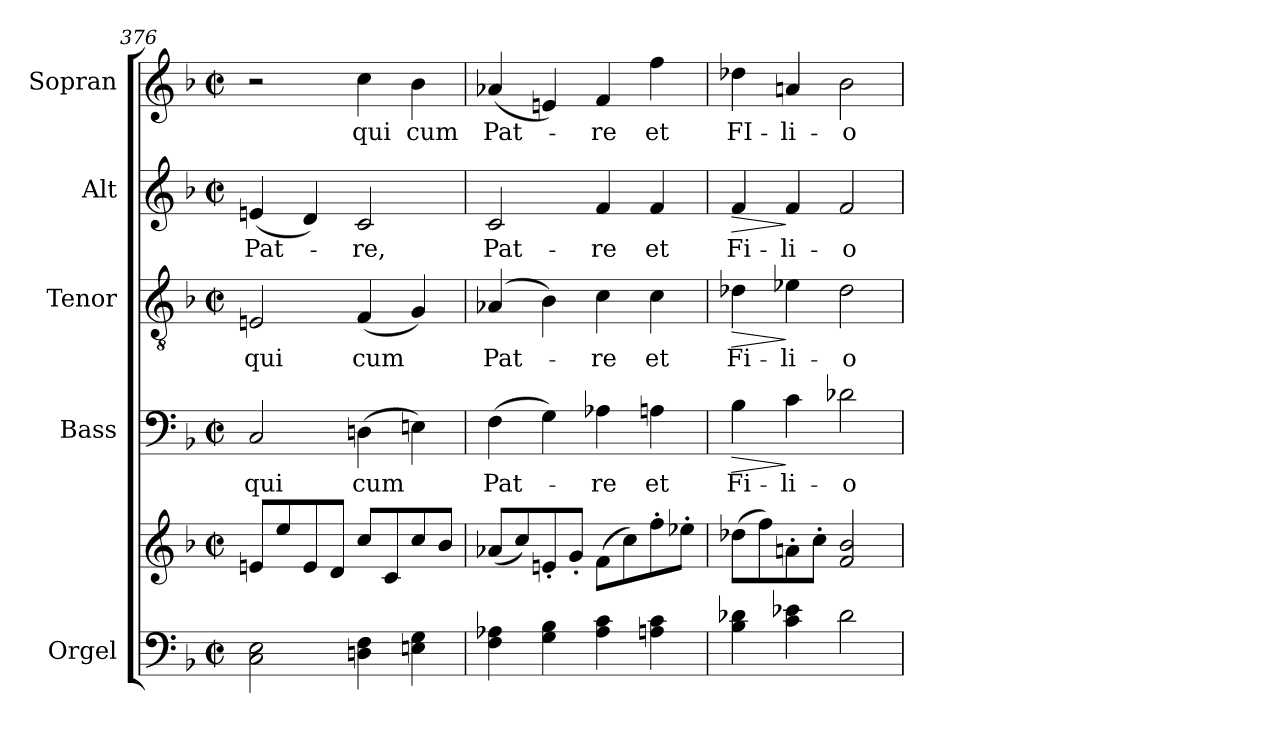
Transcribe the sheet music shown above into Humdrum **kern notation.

**kern	**kern	**kern	**text	**dynam	**kern	**text	**dynam	**kern	**text	**dynam	**kern	**text
*part5	*part5	*part4	*part4	*part4	*part3	*part3	*part3	*part2	*part2	*part2	*part1	*part1
*staff6	*staff5	*staff4	*staff4	*staff4	*staff3	*staff3	*staff3	*staff2	*staff2	*staff2	*staff1	*staff1
*I"Orgel	*	*I"Bass	*	*	*I"Tenor	*	*	*I"Alt	*	*	*I"Sopran	*
*I'Org.	*	*I'B.	*	*	*I'T.	*	*	*I'A.	*	*	*I'S.	*
!!LO:LB:g=z
*clefF4	*clefG2	*clefF4	*	*	*clefGv2	*	*	*clefG2	*	*	*clefG2	*
*k[b-]	*k[b-]	*k[b-]	*	*	*k[b-]	*	*	*k[b-]	*	*	*k[b-]	*
*F:	*F:	*F:	*	*	*F:	*	*	*F:	*	*	*F:	*
*M2/2	*M2/2	*M2/2	*	*	*M2/2	*	*	*M2/2	*	*	*M2/2	*
*met(c|)	*met(c|)	*met(c|)	*	*	*met(c|)	*	*	*met(c|)	*	*	*met(c|)	*
=376	=376	=376	=376	=376	=376	=376	=376	=376	=376	=376	=376	=376
!	!	!	!LO:LY:b	!	!	!LO:LY:b	!	!	!LO:LY:b	!	!	!
2C\ 2E\	8en/L	2C/	qui	.	2En/	qui	.	(<4en/	Pat-	.	2r	.
.	8ee/	.	.	.	.	.	.	.	.	.	.	.
.	8e/	.	.	.	.	.	.	4d/)	.	.	.	.
.	8d/J	.	.	.	.	.	.	.	.	.	.	.
!	!	!	!LO:LY:b	!	!	!LO:LY:b	!	!	!LO:LY:b	!	!	!LO:LY:b
4Dn\ 4F\	8cc/L	(>4Dn\	cum	.	(<4F/	cum	.	2c/	-re,	.	4cc\	qui
.	8c/	.	.	.	.	.	.	.	.	.	.	.
!	!	!	!	!	!	!	!	!	!	!	!	!LO:LY:b
4En\ 4G\	8cc/	4En\)	.	.	4G/)	.	.	.	.	.	4b-\	cum
.	8b-/J	.	.	.	.	.	.	.	.	.	.	.
=377	=377	=377	=377	=377	=377	=377	=377	=377	=377	=377	=377	=377
!	!	!	!LO:LY:b	!	!	!LO:LY:b	!	!	!LO:LY:b	!	!	!LO:LY:b
4F\ 4A-X\	(<8a-X/L	(>4F\	Pat-	.	(4A-X/	Pat-	.	2c/	Pat-	.	(<4a-X/	Pat-
.	8cc/)	.	.	.	.	.	.	.	.	.	.	.
4G\ 4B-\	8en'</	4G\)	.	.	4B-\)	.	.	.	.	.	4en/)	.
.	8g'</J	.	.	.	.	.	.	.	.	.	.	.
!	!	!	!LO:LY:b	!	!	!LO:LY:b	!	!	!LO:LY:b	!	!	!LO:LY:b
4A-\ 4c\	(>8f\L	4A-X\	-re	.	4c\	-re	.	4f/	-re	.	4f/	-re
.	8cc\)	.	.	.	.	.	.	.	.	.	.	.
!	!	!	!LO:LY:b	!	!	!LO:LY:b	!	!	!LO:LY:b	!	!	!LO:LY:b
4An\ 4c\	8ff'>\	4An\	et	.	4c\	et	.	4f/	et	.	4ff\	et
.	8ee-X'>\J	.	.	.	.	.	.	.	.	.	.	.
=378	=378	=378	=378	=378	=378	=378	=378	=378	=378	=378	=378	=378
!	!	!	!LO:LY:b	!LO:HP:b	!	!LO:LY:b	!LO:HP:b	!	!LO:LY:b	!LO:HP:b	!	!LO:LY:b
4B-\ 4d-X\	(>8dd-X\L	4B-\	Fi-	>	4d-X\	Fi-	>	4f/	Fi-	>	4dd-X\	FI-
.	8ff\)	.	.	.	.	.	.	.	.	.	.	.
!	!	!	!LO:LY:b	!	!	!LO:LY:b	!	!	!LO:LY:b	!	!	!LO:LY:b
4c\ 4e-X\	8an'>\	4c\	-li-	]	4e-X\	-li-	]	4f/	-li-	]	4an/	-li-
.	8cc'>\J	.	.	.	.	.	.	.	.	.	.	.
!	!	!	!LO:LY:b	!	!	!LO:LY:b	!	!	!LO:LY:b	!	!	!LO:LY:b
2d-\	2f/ 2b-/	2d-X\	-o	.	2d-\	-o	.	2f/	-o	.	2b-\	-o
=	=	=	=	=	=	=	=	=	=	=	=	=
*-	*-	*-	*-	*-	*-	*-	*-	*-	*-	*-	*-	*-
